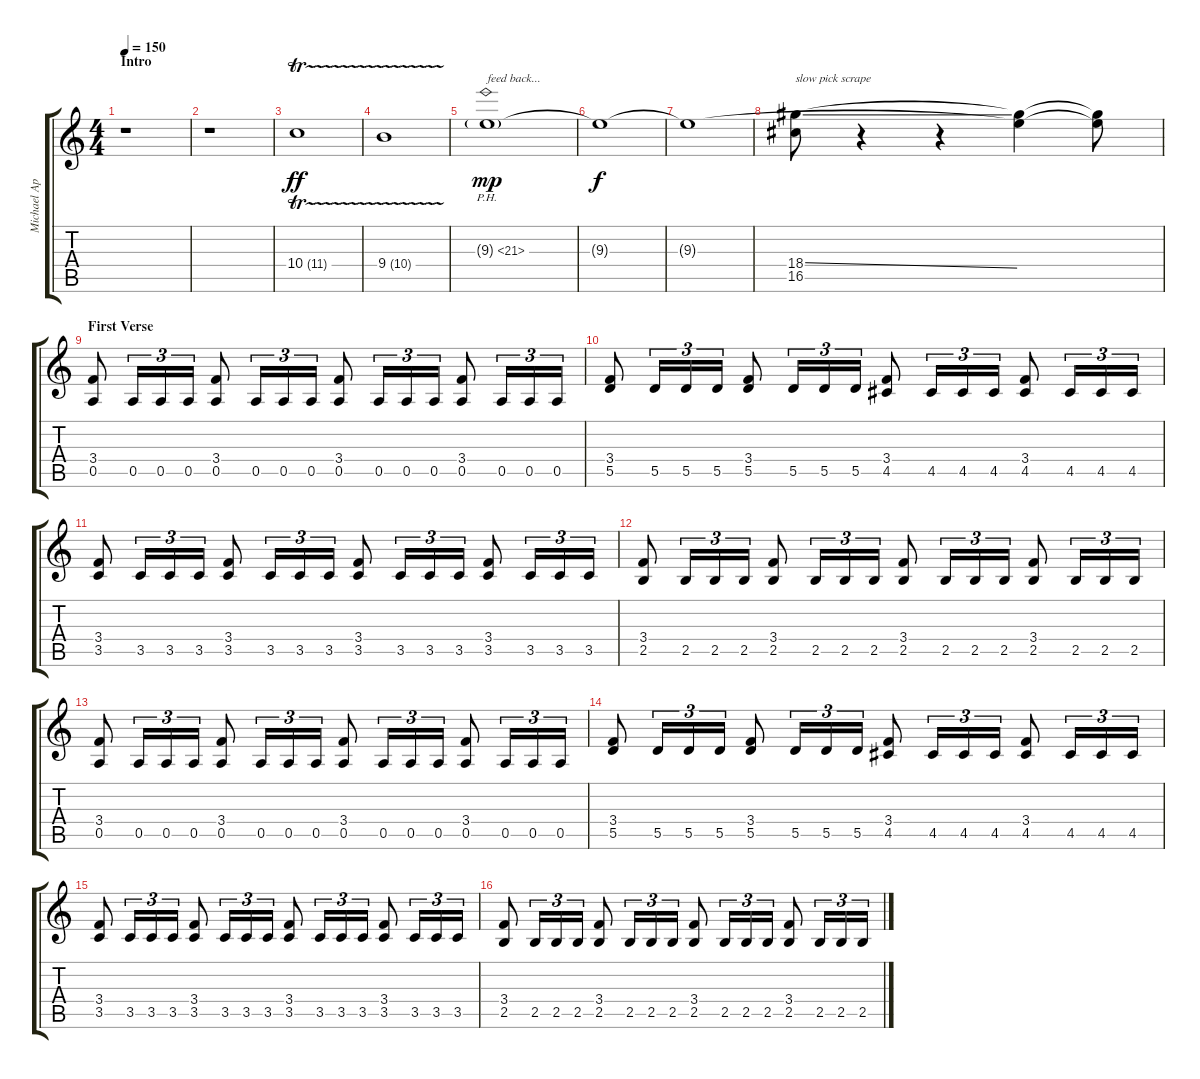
\track ("Michael Apofis" "Michael Ap") {instrument overdrivenguitar}
\staff {score tabs}
\tuning (E4 B3 G3 D3 A2 E2) {hide}
\ts (4 4)
\section ("" "Intro")
\tempo 150
\clef g2
\ks c
r.1{dy ff instrument overdrivenguitar} |
r.1 |
10.4{tr (11 16)}.1 |
9.4{tr (10 16)}.1 |
9.3{ph 12 g}.1{txt "feed back..." dy mp} |
9.3{t}.1{dy f} |
9.3{t}.1 |
(18.4{ss} 16.5).8{txt "slow pick scrape"} r.4 r.4 (9.3{t} 18.4{t}).4 (9.3{t} 18.4{t}).8 |
\section ("" "First Verse")
(3.4 0.5).8 0.5.16{tu (3 2)} 0.5.16{tu (3 2)} 0.5.16{tu (3 2)} (3.4 0.5).8 0.5.16{tu (3 2)} 0.5.16{tu (3 2)} 0.5.16{tu (3 2)} (3.4 0.5).8 0.5.16{tu (3 2)} 0.5.16{tu (3 2)} 0.5.16{tu (3 2)} (3.4 0.5).8 0.5.16{tu (3 2)} 0.5.16{tu (3 2)} 0.5.16{tu (3 2)} |
(3.4 5.5).8 5.5.16{tu (3 2)} 5.5.16{tu (3 2)} 5.5.16{tu (3 2)} (3.4 5.5).8 5.5.16{tu (3 2)} 5.5.16{tu (3 2)} 5.5.16{tu (3 2)} (3.4 4.5).8 4.5.16{tu (3 2)} 4.5.16{tu (3 2)} 4.5.16{tu (3 2)} (3.4 4.5).8 4.5.16{tu (3 2)} 4.5.16{tu (3 2)} 4.5.16{tu (3 2)} |
(3.4 3.5).8 3.5.16{tu (3 2)} 3.5.16{tu (3 2)} 3.5.16{tu (3 2)} (3.4 3.5).8 3.5.16{tu (3 2)} 3.5.16{tu (3 2)} 3.5.16{tu (3 2)} (3.4 3.5).8 3.5.16{tu (3 2)} 3.5.16{tu (3 2)} 3.5.16{tu (3 2)} (3.4 3.5).8 3.5.16{tu (3 2)} 3.5.16{tu (3 2)} 3.5.16{tu (3 2)} |
(3.4 2.5).8 2.5.16{tu (3 2)} 2.5.16{tu (3 2)} 2.5.16{tu (3 2)} (3.4 2.5).8 2.5.16{tu (3 2)} 2.5.16{tu (3 2)} 2.5.16{tu (3 2)} (3.4 2.5).8 2.5.16{tu (3 2)} 2.5.16{tu (3 2)} 2.5.16{tu (3 2)} (3.4 2.5).8 2.5.16{tu (3 2)} 2.5.16{tu (3 2)} 2.5.16{tu (3 2)} |
(3.4 0.5).8 0.5.16{tu (3 2)} 0.5.16{tu (3 2)} 0.5.16{tu (3 2)} (3.4 0.5).8 0.5.16{tu (3 2)} 0.5.16{tu (3 2)} 0.5.16{tu (3 2)} (3.4 0.5).8 0.5.16{tu (3 2)} 0.5.16{tu (3 2)} 0.5.16{tu (3 2)} (3.4 0.5).8 0.5.16{tu (3 2)} 0.5.16{tu (3 2)} 0.5.16{tu (3 2)} |
(3.4 5.5).8 5.5.16{tu (3 2)} 5.5.16{tu (3 2)} 5.5.16{tu (3 2)} (3.4 5.5).8 5.5.16{tu (3 2)} 5.5.16{tu (3 2)} 5.5.16{tu (3 2)} (3.4 4.5).8 4.5.16{tu (3 2)} 4.5.16{tu (3 2)} 4.5.16{tu (3 2)} (3.4 4.5).8 4.5.16{tu (3 2)} 4.5.16{tu (3 2)} 4.5.16{tu (3 2)} |
(3.4 3.5).8 3.5.16{tu (3 2)} 3.5.16{tu (3 2)} 3.5.16{tu (3 2)} (3.4 3.5).8 3.5.16{tu (3 2)} 3.5.16{tu (3 2)} 3.5.16{tu (3 2)} (3.4 3.5).8 3.5.16{tu (3 2)} 3.5.16{tu (3 2)} 3.5.16{tu (3 2)} (3.4 3.5).8 3.5.16{tu (3 2)} 3.5.16{tu (3 2)} 3.5.16{tu (3 2)} |
(3.4 2.5).8 2.5.16{tu (3 2)} 2.5.16{tu (3 2)} 2.5.16{tu (3 2)} (3.4 2.5).8 2.5.16{tu (3 2)} 2.5.16{tu (3 2)} 2.5.16{tu (3 2)} (3.4 2.5).8 2.5.16{tu (3 2)} 2.5.16{tu (3 2)} 2.5.16{tu (3 2)} (3.4 2.5).8 2.5.16{tu (3 2)} 2.5.16{tu (3 2)} 2.5.16{tu (3 2)}
